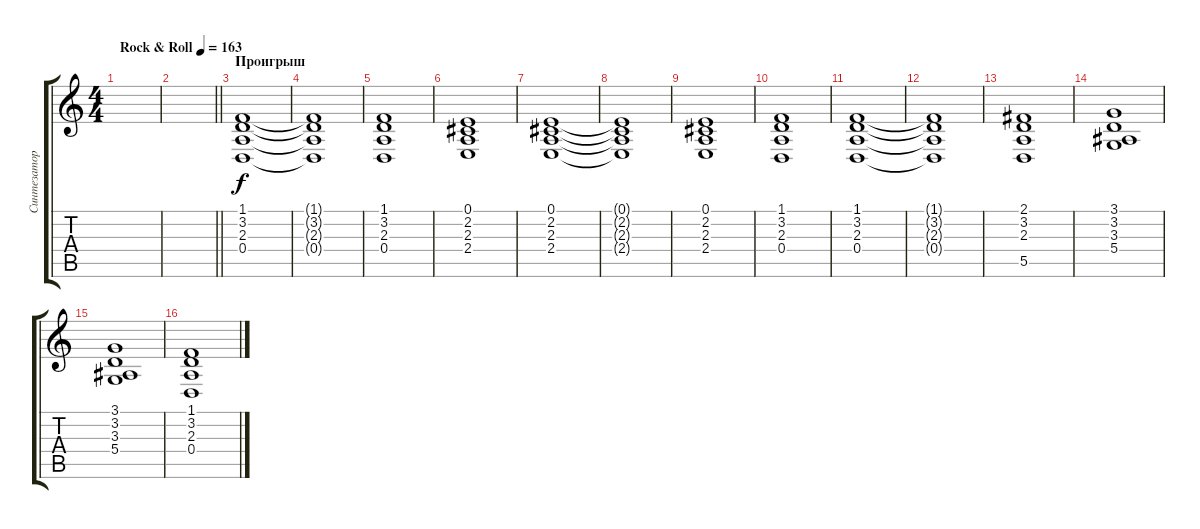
\track ("Синтезатор" "Синтезатор") {instrument stringensemble1}
\staff {score tabs}
\tuning (E4 B3 G3 D3 A2 E2) {hide}
\ts (4 4)
\tempo (163 "Rock & Roll")
\clef g2
\ks c
|
\barLineRight lightlight
|
\section ("" "Проигрыш")
(1.1 3.2 2.3 0.4).1 |
(1.1{t} 3.2{t} 2.3{t} 0.4{t}).1 |
(1.1 3.2 2.3 0.4).1 |
(0.1 2.2 2.3 2.4).1 |
(0.1 2.2 2.3 2.4).1 |
(0.1{t} 2.2{t} 2.3{t} 2.4{t}).1 |
(0.1 2.2 2.3 2.4).1 |
(1.1 3.2 2.3 0.4).1 |
(1.1 3.2 2.3 0.4).1 |
(1.1{t} 3.2{t} 2.3{t} 0.4{t}).1 |
(2.1 3.2 2.3 5.5).1 |
(3.1 3.2 3.3 5.4).1 |
(3.1 3.2 3.3 5.4).1 |
(1.1 3.2 2.3 0.4).1
